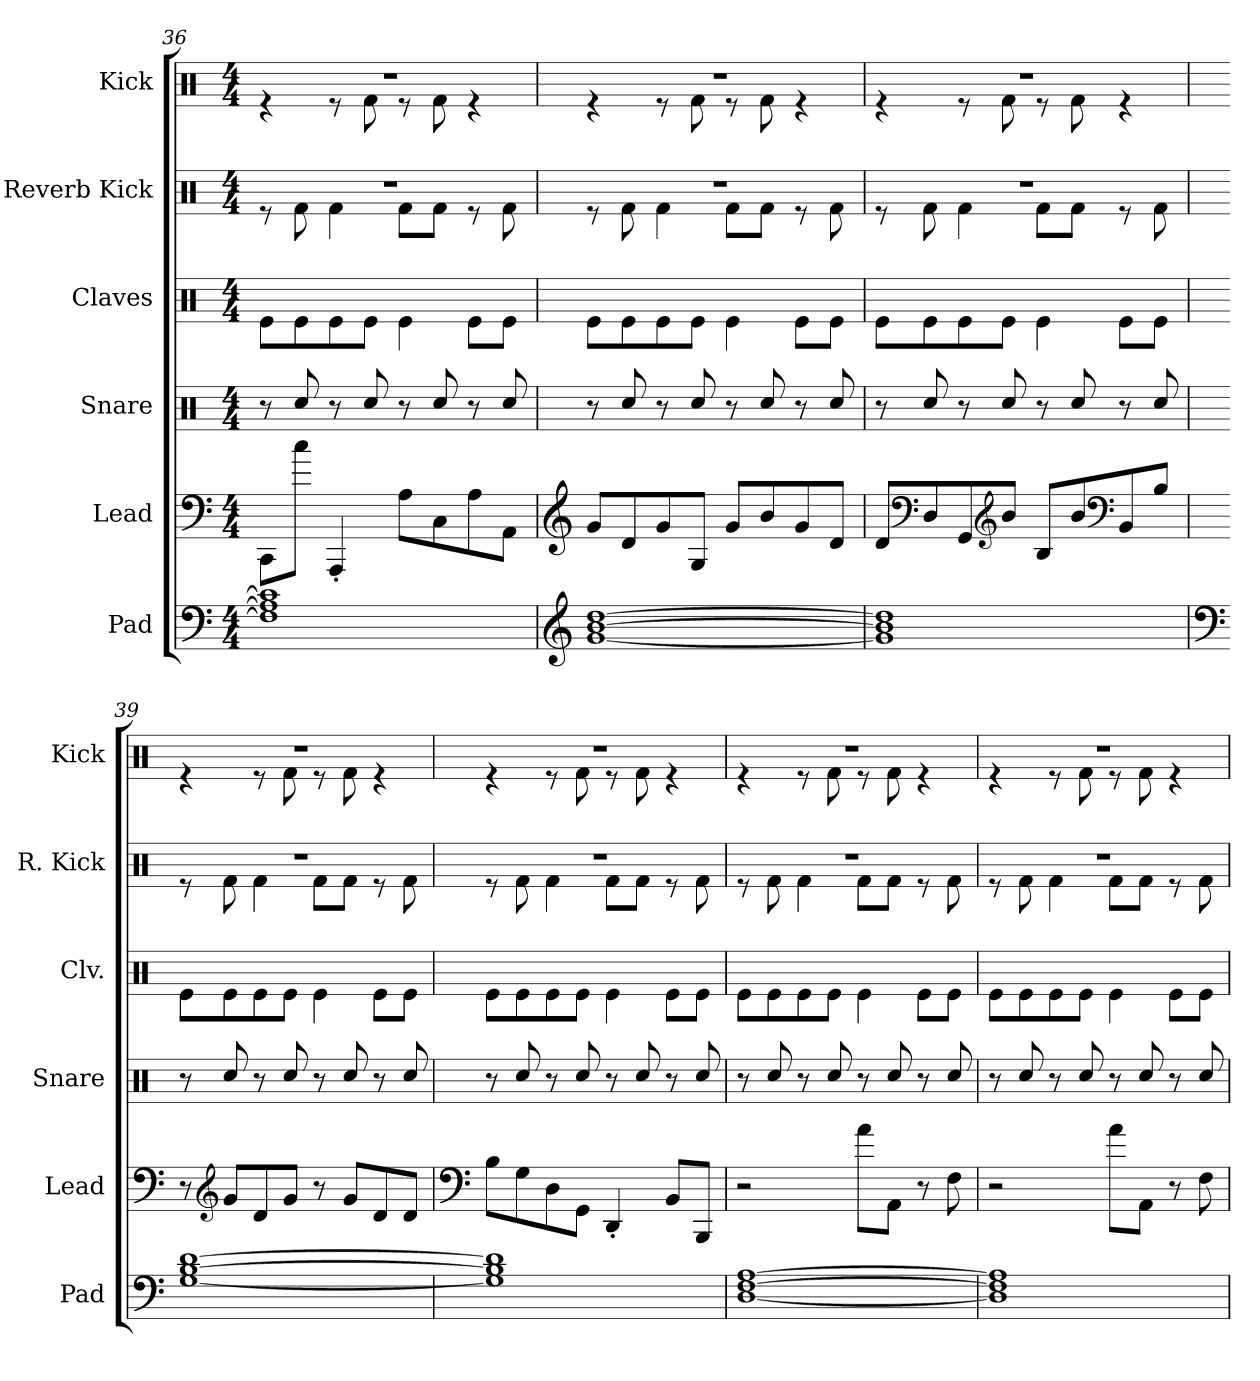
**kern	**kern	**kern	**kern	**kern	**kern
*part6	*part5	*part4	*part3	*part2	*part1
*staff6	*staff5	*staff4	*staff3	*staff2	*staff1
*I"Pad	*I"Lead	*I"Snare	*I"Claves	*I"Reverb Kick	*I"Kick
*I'Pad	*I'Lead	*I'Snare	*I'Clv.	*I'R. Kick	*I'Kick
*clefF4	*clefF4	*clefX	*clefX	*clefX	*clefX
*k[]	*k[]	*k[]	*k[]	*k[]	*k[]
*M4/4	*M4/4	*M4/4	*M4/4	*M4/4	*M4/4
=36	=36	=36	=36	=36	=36
*	*	*	*	*^	*^
1F] 1A] 1c]	8CC\L	8r	8Re\L	1r	8r	1r	4r
.	8cc\J	8Rcc/	8Re\	.	8Rf\	.	.
.	4AAA'/	8r	8Re\	.	4Rf\	.	8r
.	.	8Rcc/	8Re\J	.	.	.	8Rf\
.	8A\L	8r	4Re\	.	8Rf\L	.	8r
.	8C\	8Rcc/	.	.	8Rf\J	.	8Rf\
.	8A\	8r	8Re\L	.	8r	.	4r
.	8AA\J	8Rcc/	8Re\J	.	8Rf\	.	.
!!LO:LB:g=z	!!
=37	=37	=37	=37	=37	=37	=37	=37
*clefG2	*clefG2	*	*	*	*	*	*
[1g [1b [1dd	8g/L	8r	8Re\L	1r	8r	1r	4r
.	8d/	8Rcc/	8Re\	.	8Rf\	.	.
.	8g/	8r	8Re\	.	4Rf\	.	8r
.	8G/J	8Rcc/	8Re\J	.	.	.	8Rf\
.	8g/L	8r	4Re\	.	8Rf\L	.	8r
.	8b/	8Rcc/	.	.	8Rf\J	.	8Rf\
.	8g/	8r	8Re\L	.	8r	.	4r
.	8d/J	8Rcc/	8Re\J	.	8Rf\	.	.
=38	=38	=38	=38	=38	=38	=38	=38
1g] 1b] 1dd]	8d/L	8r	8Re\L	1r	8r	1r	4r
*	*clefF4	*	*	*	*	*	*
.	8D/	8Rcc/	8Re\	.	8Rf\	.	.
.	8GG/	8r	8Re\	.	4Rf\	.	8r
*	*clefG2	*	*	*	*	*	*
.	8b/J	8Rcc/	8Re\J	.	.	.	8Rf\
.	8B/L	8r	4Re\	.	8Rf\L	.	8r
.	8b/	8Rcc/	.	.	8Rf\J	.	8Rf\
*	*clefF4	*	*	*	*	*	*
.	8BB/	8r	8Re\L	.	8r	.	4r
.	8B/J	8Rcc/	8Re\J	.	8Rf\	.	.
=39	=39	=39	=39	=39	=39	=39	=39
*clefF4	*	*	*	*	*	*	*
[1G [1B [1d	8r	8r	8Re\L	1r	8r	1r	4r
*	*clefG2	*	*	*	*	*	*
.	8g/L	8Rcc/	8Re\	.	8Rf\	.	.
.	8d/	8r	8Re\	.	4Rf\	.	8r
.	8g/J	8Rcc/	8Re\J	.	.	.	8Rf\
.	8r	8r	4Re\	.	8Rf\L	.	8r
.	8g/L	8Rcc/	.	.	8Rf\J	.	8Rf\
.	8d/	8r	8Re\L	.	8r	.	4r
.	8d/J	8Rcc/	8Re\J	.	8Rf\	.	.
!!LO:PB:g=z	!!
=40	=40	=40	=40	=40	=40	=40	=40
*	*clefF4	*	*	*	*	*	*
1G] 1B] 1d]	8B\L	8r	8Re\L	1r	8r	1r	4r
.	8G\	8Rcc/	8Re\	.	8Rf\	.	.
.	8D\	8r	8Re\	.	4Rf\	.	8r
.	8GG\J	8Rcc/	8Re\J	.	.	.	8Rf\
.	4DD'/	8r	4Re\	.	8Rf\L	.	8r
.	.	8Rcc/	.	.	8Rf\J	.	8Rf\
.	8BB/L	8r	8Re\L	.	8r	.	4r
.	8BBB/J	8Rcc/	8Re\J	.	8Rf\	.	.
=41	=41	=41	=41	=41	=41	=41	=41
[1D [1F [1A	2r	8r	8Re\L	1r	8r	1r	4r
.	.	8Rcc/	8Re\	.	8Rf\	.	.
.	.	8r	8Re\	.	4Rf\	.	8r
.	.	8Rcc/	8Re\J	.	.	.	8Rf\
.	8a\L	8r	4Re\	.	8Rf\L	.	8r
.	8AA\J	8Rcc/	.	.	8Rf\J	.	8Rf\
.	8r	8r	8Re\L	.	8r	.	4r
.	8F\	8Rcc/	8Re\J	.	8Rf\	.	.
=42	=42	=42	=42	=42	=42	=42	=42
1D] 1F] 1A]	2r	8r	8Re\L	1r	8r	1r	4r
.	.	8Rcc/	8Re\	.	8Rf\	.	.
.	.	8r	8Re\	.	4Rf\	.	8r
.	.	8Rcc/	8Re\J	.	.	.	8Rf\
.	8a\L	8r	4Re\	.	8Rf\L	.	8r
.	8AA\J	8Rcc/	.	.	8Rf\J	.	8Rf\
.	8r	8r	8Re\L	.	8r	.	4r
.	8F\	8Rcc/	8Re\J	.	8Rf\	.	.
*	*	*	*	*v	*v	*	*
*	*	*	*	*	*v	*v
=	=	=	=	=	=
*-	*-	*-	*-	*-	*-
